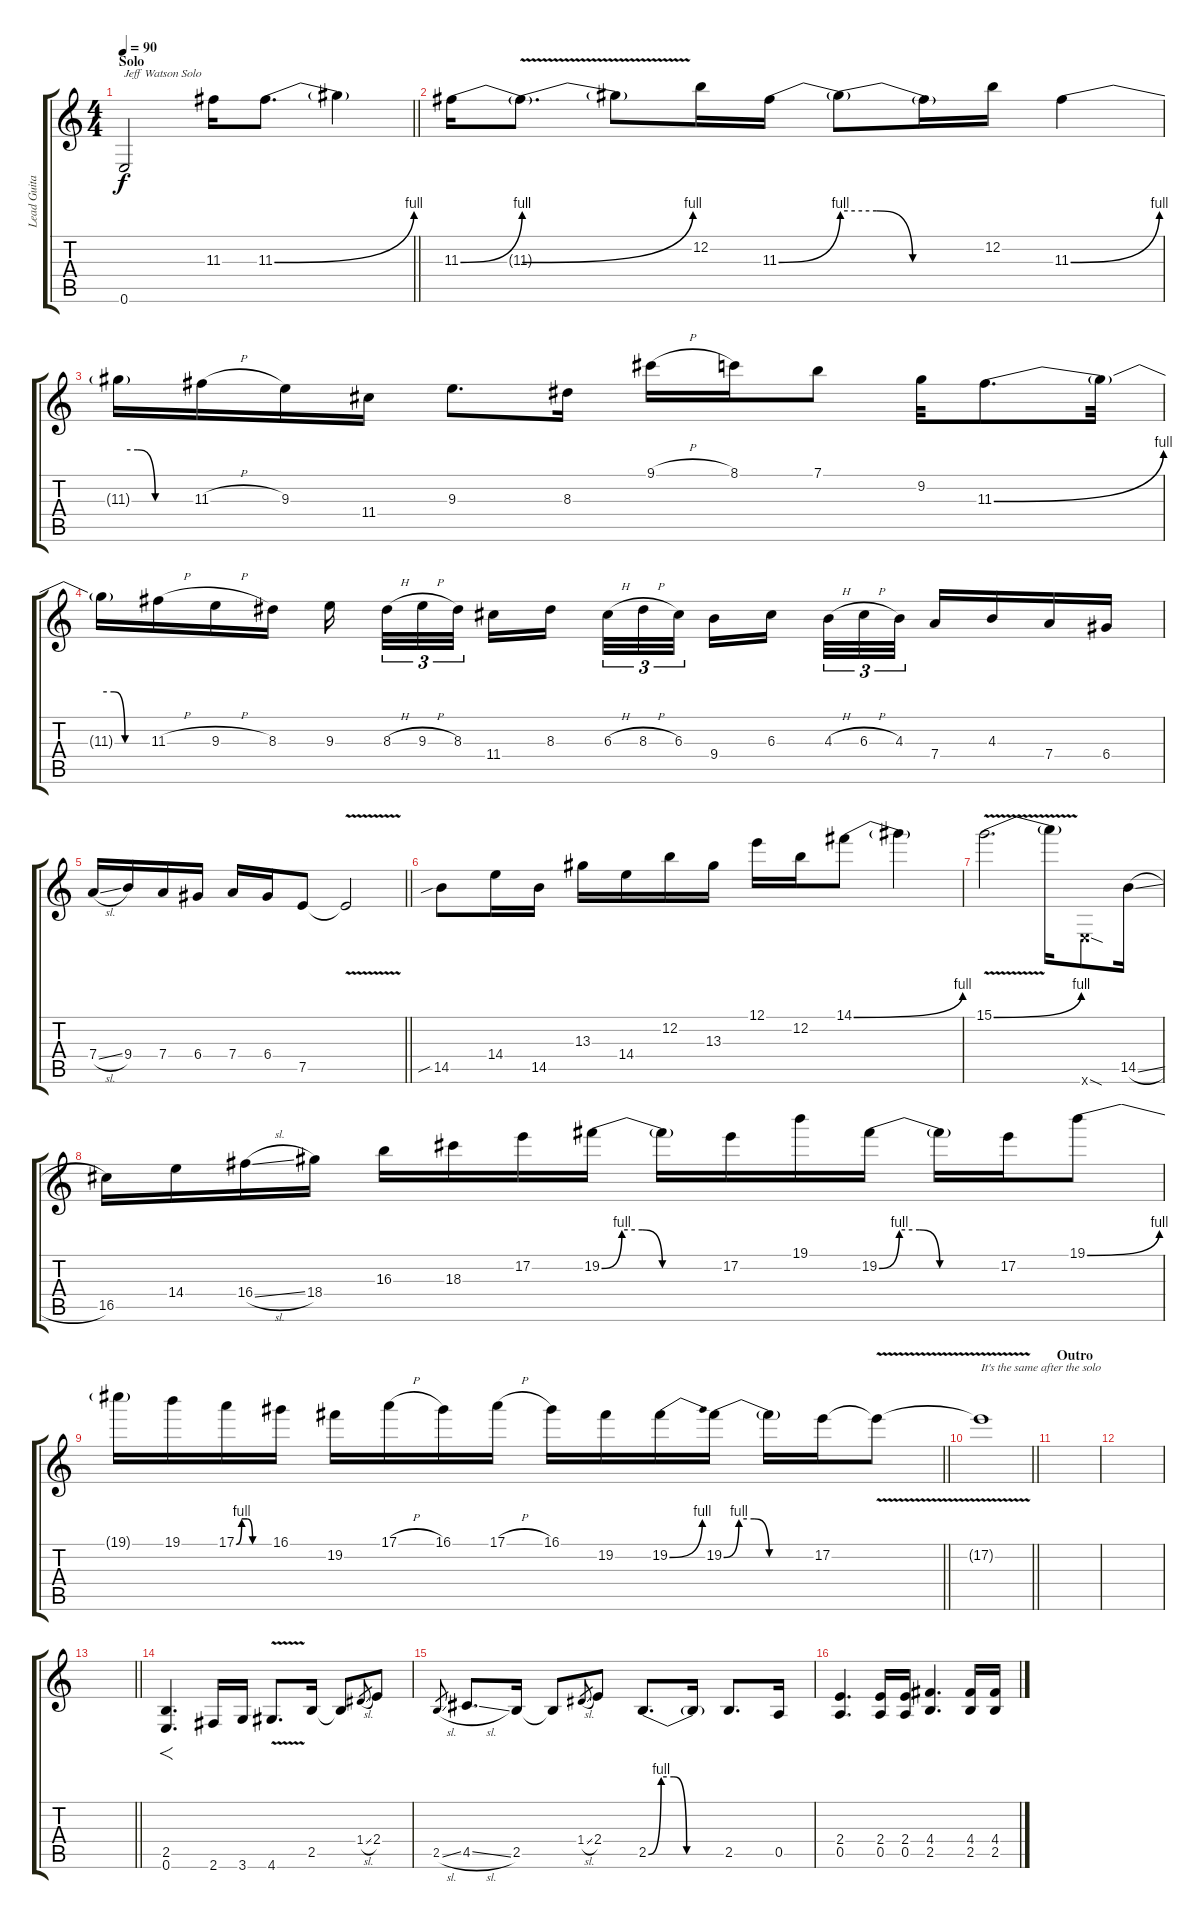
\track ("Lead Guitar" "Lead Guita") {instrument distortionguitar}
\staff {score tabs}
\tuning (E4 B3 G3 D3 A2 E2) {hide}
\ts (4 4)
\section ("" "Solo")
\tempo 90
\clef g2
\barLineRight lightlight
\ks c
0.6.2{txt "Jeff Watson Solo" dy f} 11.3.16 11.3{be (bend 0 0 60 4)}.8{d} 11.3{t}.4 |
11.3{be (bend 0 0 60 4)}.16 11.3{be (bend 0 0 60 4) v t}.8{d} 11.3{t}.8 12.2.16 11.3{be (bend 0 0 60 4)}.16 11.3{be (custom 0 4 15 4 30 0 60 0) t}.8 11.3{t}.16 12.2.16 11.3{be (bend 0 0 60 4)}.4 |
11.3{be (custom 0 4 15 4 30 0 60 0) t}.16 11.3{h}.16 9.3.16 11.4.16 9.3.8{d} 8.3.16 9.1{h}.16 8.1.16 7.1.8 9.2.32 11.3{be (bend 0 0 60 4)}.8{d} 11.3{t}.32 |
11.3{be (custom 0 4 15 4 30 0 60 0) t}.16 11.3{h}.16 9.3{h}.16 8.3.16 9.3.16{beam splitsecondary} 8.3{h}.32{tu (3 2)} 9.3{h}.32{tu (3 2)} 8.3.32{tu (3 2) beam splitsecondary} 11.4.16 8.3.16 6.3{h}.32{tu (3 2)} 8.3{h}.32{tu (3 2)} 6.3.32{tu (3 2) beam splitsecondary} 9.4.16 6.3.16{beam splitsecondary} 4.3{h}.32{tu (3 2)} 6.3{h}.32{tu (3 2)} 4.3.32{tu (3 2)} 7.4.16 4.3.16 7.4.16 6.4.16 |
\barLineRight lightlight
7.4{sl}.16 9.4.16 7.4.16 6.4.16 7.4.16 6.4.16 7.5.8 7.5{v t}.2 |
14.5{sib}.8 14.4.16 14.5.16 13.3.16 14.4.16 12.2.16 13.3.16 12.1.16 12.2.16 14.1{be (bend 0 0 60 4)}.8 14.1{t}.4 |
15.1{be (bend 0 0 60 4) v}.2{d} 15.1{t}.16 0.6{sod x}.8 14.5{sl}.16 |
16.5.16 14.4.16 16.4{sl}.16 18.4.16 16.3.16 18.3.16 17.2.16 19.2{be (custom 0 0 10 4 20 4 30 0 60 0)}.16 19.2{t}.16 17.2.16 19.1.16 19.2{be (custom 0 0 10 4 20 4 30 0 60 0)}.16 19.2{t}.16 17.2.16 19.1{be (bend 0 0 60 4)}.8 |
\barLineRight lightlight
19.1{t}.16 19.1.16 17.1{be (custom 0 0 10 4 20 4 30 0 60 0)}.16 16.1.16 19.2.16 17.1{h}.16 16.1.16 17.1{h}.16 16.1.16 19.2.16 19.2{be (bend 0 0 60 4)}.16 19.2{be (custom 0 0 10 4 20 4 30 0 60 0)}.16 19.2{t}.16 17.2.16 17.2{v t}.8 |
\barLineRight lightlight
17.2{t}.1{txt "It's the same after the solo"} |
\section ("" "Outro")
|
|
\barLineRight lightlight
|
\section ("" "")
(2.5 0.6).4{f d} 2.6.16 3.6.16 4.6{v}.8{d} 2.5.16 2.5{t}.8 1.4{sl}.8{gr} 2.4.8 |
2.5{sl}.8{gr} 4.5{sl}.8{d} 2.5.16 2.5{t}.8 1.4{sl}.8{gr} 2.4.8 2.5{be (custom 0 0 10 4 20 4 30 0 60 0)}.8{d} 2.5{t}.16 2.5.8{d} 0.5.16 |
(2.4 0.5).4{d} (2.4 0.5).16 (2.4 0.5).16 (4.4 2.5).4{d} (4.4 2.5).16 (4.4 2.5).16
